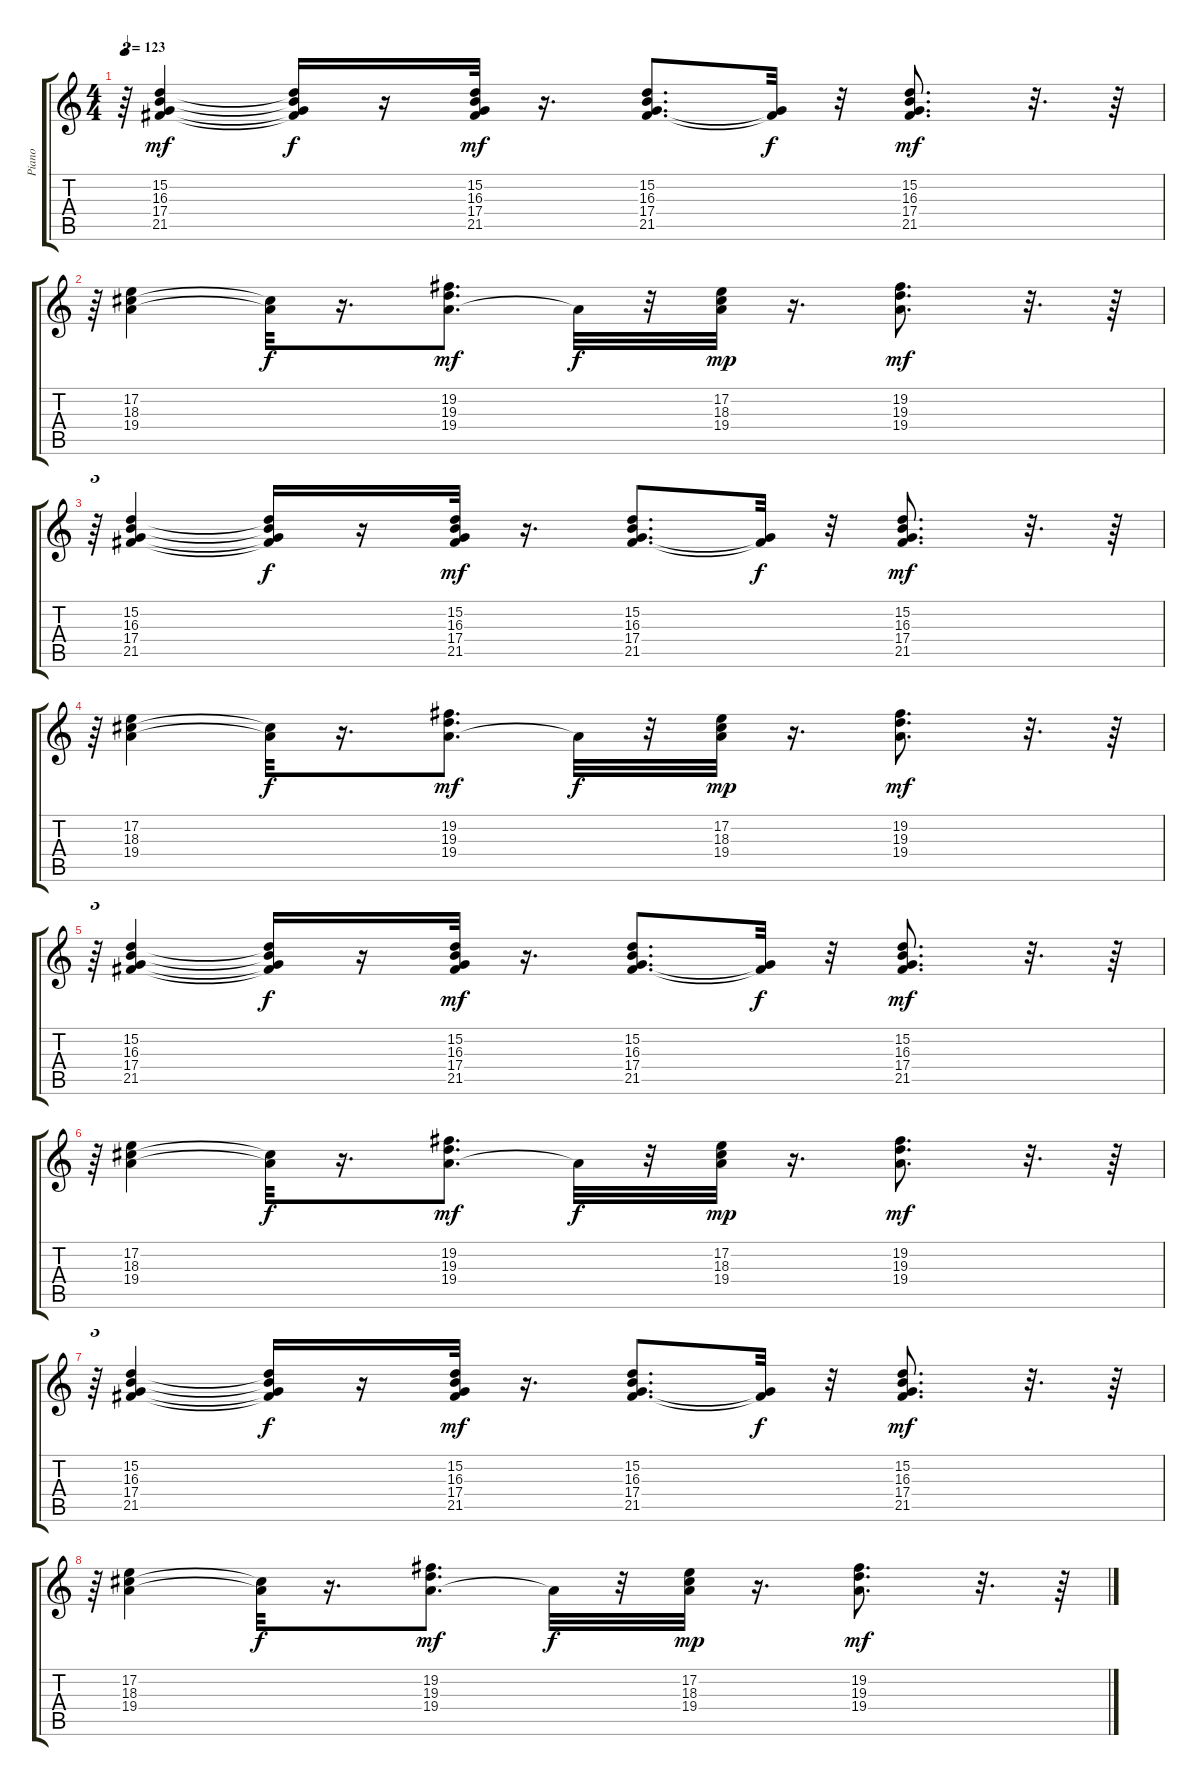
\track ("Piano" "Piano") {instrument electricpiano1}
\staff {score tabs}
\tuning (E4 B3 G3 D3 A2 E2) {hide}
\ts (4 4)
\tempo 123
\clef g2
\ks c
r.64{tu (3 2) dy mf} (15.2 16.3 17.4 21.5).4 (15.2{t} 16.3{t} 17.4{t} 21.5{t}).16{dy f} r.16 (15.2 16.3 17.4 21.5).32{dy mf} r.16{d} (15.2 16.3 17.4 21.5).8{d} (17.4{t} 21.5{t}).32{dy f} r.32 (15.2 16.3 17.4 21.5).8{d dy mf} r.32{d} r.64 |
r.64{tu (3 2)} (17.2 18.3 19.4).4 (18.3{t} 19.4{t}).32{dy f} r.16{d} (19.2 19.3 19.4).8{d dy mf} 19.4{t}.32{dy f} r.32 (17.2 18.3 19.4).32{dy mp} r.16{d} (19.2 19.3 19.4).8{d dy mf} r.32{d} r.64 |
r.64{tu (3 2)} (15.2 16.3 17.4 21.5).4 (15.2{t} 16.3{t} 17.4{t} 21.5{t}).16{dy f} r.16 (15.2 16.3 17.4 21.5).32{dy mf} r.16{d} (15.2 16.3 17.4 21.5).8{d} (17.4{t} 21.5{t}).32{dy f} r.32 (15.2 16.3 17.4 21.5).8{d dy mf} r.32{d} r.64 |
r.64{tu (3 2)} (17.2 18.3 19.4).4 (18.3{t} 19.4{t}).32{dy f} r.16{d} (19.2 19.3 19.4).8{d dy mf} 19.4{t}.32{dy f} r.32 (17.2 18.3 19.4).32{dy mp} r.16{d} (19.2 19.3 19.4).8{d dy mf} r.32{d} r.64 |
r.64{tu (3 2)} (15.2 16.3 17.4 21.5).4 (15.2{t} 16.3{t} 17.4{t} 21.5{t}).16{dy f} r.16 (15.2 16.3 17.4 21.5).32{dy mf} r.16{d} (15.2 16.3 17.4 21.5).8{d} (17.4{t} 21.5{t}).32{dy f} r.32 (15.2 16.3 17.4 21.5).8{d dy mf} r.32{d} r.64 |
r.64{tu (3 2)} (17.2 18.3 19.4).4 (18.3{t} 19.4{t}).32{dy f} r.16{d} (19.2 19.3 19.4).8{d dy mf} 19.4{t}.32{dy f} r.32 (17.2 18.3 19.4).32{dy mp} r.16{d} (19.2 19.3 19.4).8{d dy mf} r.32{d} r.64 |
r.64{tu (3 2)} (15.2 16.3 17.4 21.5).4 (15.2{t} 16.3{t} 17.4{t} 21.5{t}).16{dy f} r.16 (15.2 16.3 17.4 21.5).32{dy mf} r.16{d} (15.2 16.3 17.4 21.5).8{d} (17.4{t} 21.5{t}).32{dy f} r.32 (15.2 16.3 17.4 21.5).8{d dy mf} r.32{d} r.64 |
r.64{tu (3 2)} (17.2 18.3 19.4).4 (18.3{t} 19.4{t}).32{dy f} r.16{d} (19.2 19.3 19.4).8{d dy mf} 19.4{t}.32{dy f} r.32 (17.2 18.3 19.4).32{dy mp} r.16{d} (19.2 19.3 19.4).8{d dy mf} r.32{d} r.64
